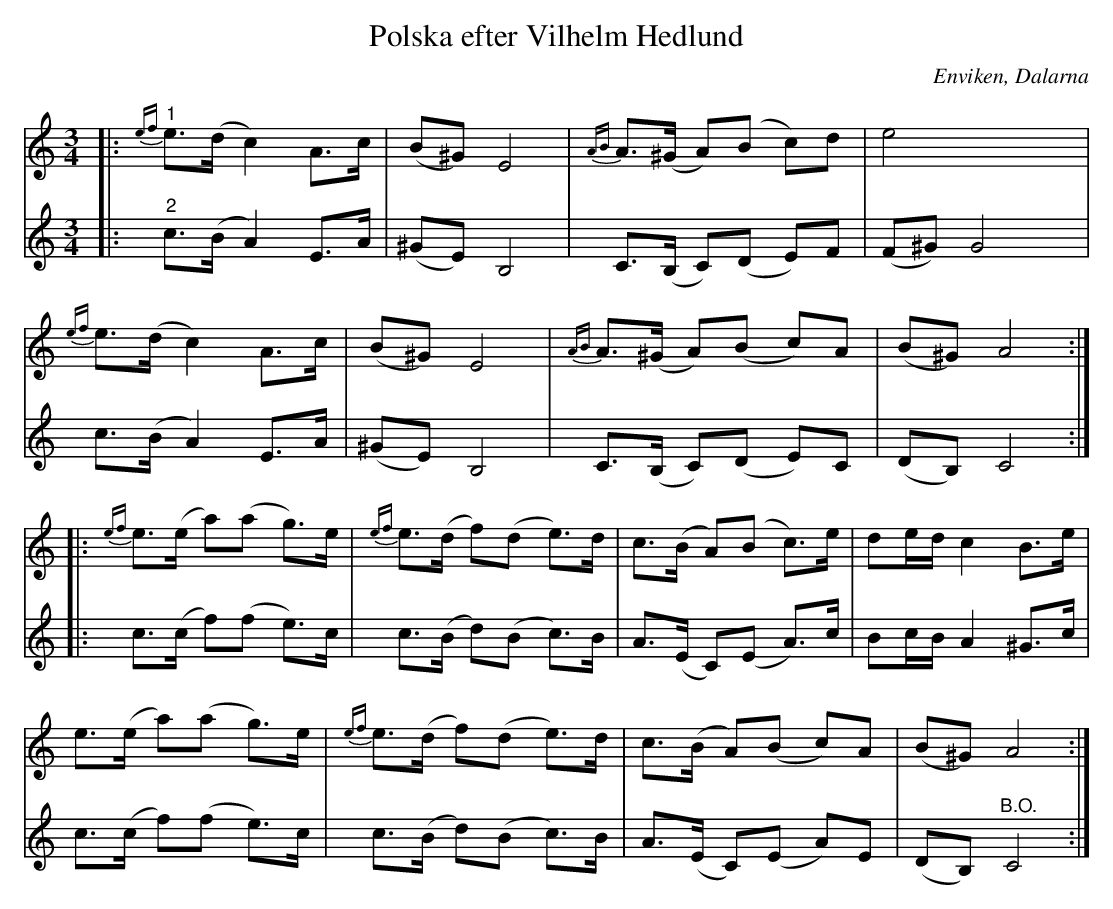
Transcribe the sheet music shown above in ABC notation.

X:1
T:Polska efter Vilhelm Hedlund
O:Enviken, Dalarna
L:1/8
M:3/4
K:Am
V:1
|:"^1"{ef} e>(d c2) A>c | (B^G) E4 |{AB} A>(^G A)(B c)d | e4 x2 |
{ef} e>(d c2) A>c | (B^G) E4 | {AB} A>(^G A)(B c)A | (B^G) A4 ::
{ef} e>(e a)(a g>)e |{ef} e>(d f)(d e>)d | c>(B A)(B c>)e | de/d/ c2 B>e |
e>(e a)(a g>)e |{ef} e>(d f)(d e>)d | c>(B A)(B c)A | (B^G) A4 :|
V:"
|:"^2" c>(B A2) E>A | (^GE) B,4 | C>(B, C)(D E)F | (F^G) G4 |
c>(B A2) E>A | (^GE) B,4 | C>(B, C)(D E)C | (DB,) C4 ::
c>(c f)(f e>)c | c>(B d)(B c>)B | A>(E C)(E A>)c | Bc/B/ A2 ^G>c |
c>(c f)(f e>)c | c>(B d)(B c>)B | A>(E C)(E A)E | (DB,)"^B.O." C4 :|
